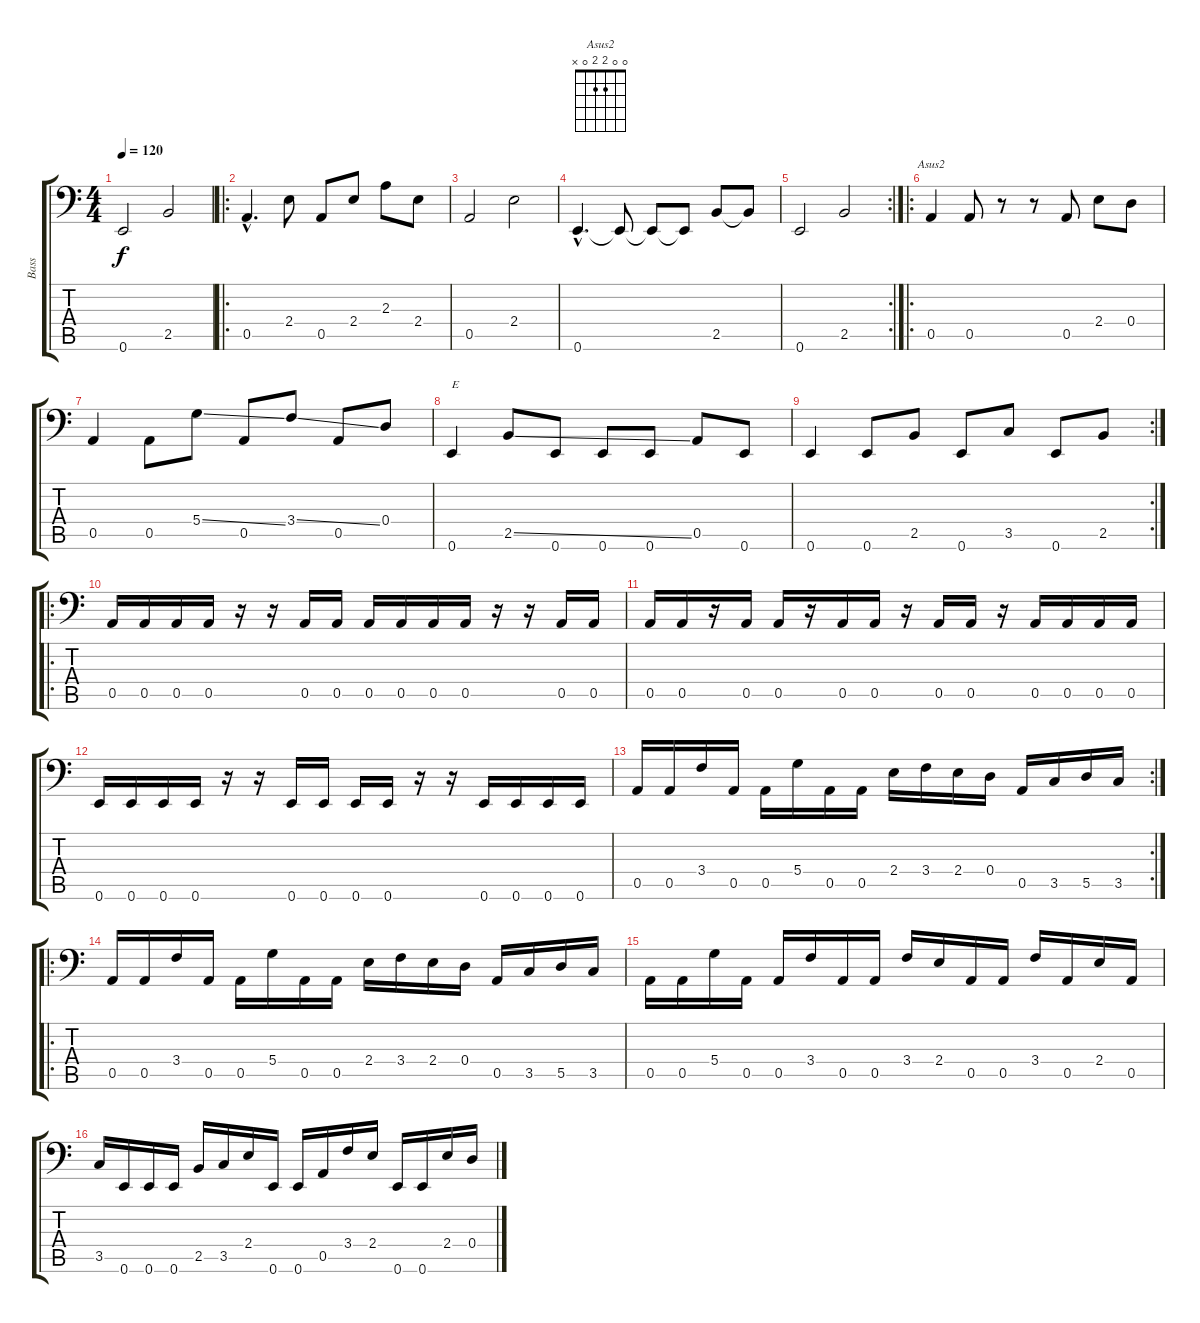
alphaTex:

\track ("Bass" "Bass") {instrument electricbassfinger}
\staff {score tabs}
\tuning (E3 B2 G2 D2 A1 E1) {hide}
\chord ("Asus2" 0 0 2 2 0 x)
\ts (4 4)
\tempo 120
\clef f4
\ks c
0.6.2{dy f} 2.5.2 |
\ro
0.5{hac}.4{d} 2.4.8 0.5.8 2.4.8 2.3.8 2.4.8 |
0.5.2 2.4.2 |
0.6{hac}.4{d} 0.6{t}.8 0.6{t}.8 0.6{t}.8 2.5.8 2.5{t}.8 |
\rc 2
0.6.2 2.5.2 |
\ro
0.5.4{ch "Asus2"} 0.5.8 r.8 r.8 0.5.8 2.4.8 0.4.8 |
0.5.4 0.5.8 5.4{ss}.8 0.5.8 3.4{ss}.8 0.5.8 0.4.8 |
0.6.4{txt "E"} 2.5{ss}.8 0.6.8 0.6.8 0.6.8 0.5.8 0.6.8 |
\rc 2
0.6.4 0.6.8 2.5.8 0.6.8 3.5.8 0.6.8 2.5.8 |
\ro
0.5.16 0.5.16 0.5.16 0.5.16 r.16 r.16 0.5.16 0.5.16 0.5.16 0.5.16 0.5.16 0.5.16 r.16 r.16 0.5.16 0.5.16 |
0.5.16 0.5.16 r.16 0.5.16 0.5.16 r.16 0.5.16 0.5.16 r.16 0.5.16 0.5.16 r.16 0.5.16 0.5.16 0.5.16 0.5.16 |
0.6.16 0.6.16 0.6.16 0.6.16 r.16 r.16 0.6.16 0.6.16 0.6.16 0.6.16 r.16 r.16 0.6.16 0.6.16 0.6.16 0.6.16 |
\rc 2
0.5.16 0.5.16 3.4.16 0.5.16 0.5.16 5.4.16 0.5.16 0.5.16 2.4.16 3.4.16 2.4.16 0.4.16 0.5.16 3.5.16 5.5.16 3.5.16 |
\ro
0.5.16 0.5.16 3.4.16 0.5.16 0.5.16 5.4.16 0.5.16 0.5.16 2.4.16 3.4.16 2.4.16 0.4.16 0.5.16 3.5.16 5.5.16 3.5.16 |
0.5.16 0.5.16 5.4.16 0.5.16 0.5.16 3.4.16 0.5.16 0.5.16 3.4.16 2.4.16 0.5.16 0.5.16 3.4.16 0.5.16 2.4.16 0.5.16 |
3.5.16 0.6.16 0.6.16 0.6.16 2.5.16 3.5.16 2.4.16 0.6.16 0.6.16 0.5.16 3.4.16 2.4.16 0.6.16 0.6.16 2.4.16 0.4.16
